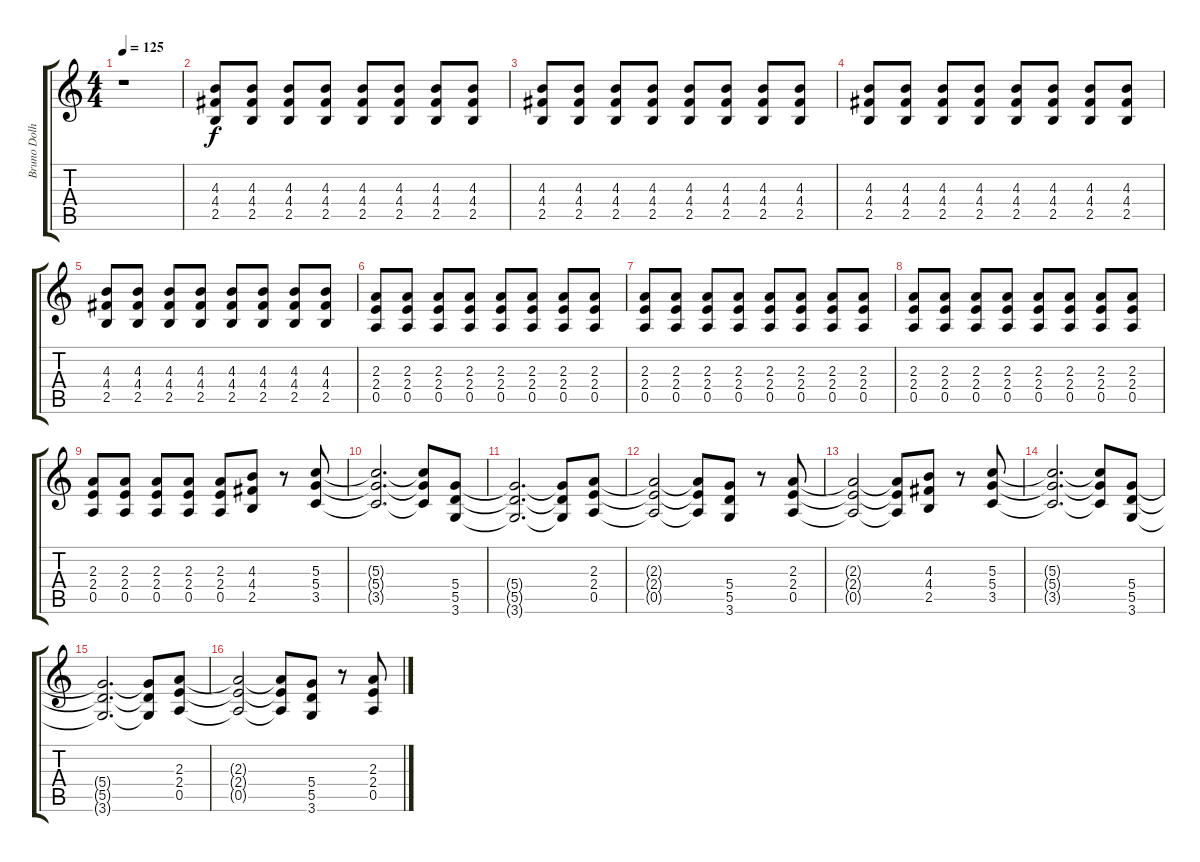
\track ("Bruno Dolheguy" "Bruno Dolh") {instrument overdrivenguitar}
\staff {score tabs}
\tuning (E4 B3 G3 D3 A2 E2) {hide}
\ts (4 4)
\tempo 125
\clef g2
\ks c
r.1{dy f} |
(4.3 4.4 2.5).8 (4.3 4.4 2.5).8 (4.3 4.4 2.5).8 (4.3 4.4 2.5).8 (4.3 4.4 2.5).8 (4.3 4.4 2.5).8 (4.3 4.4 2.5).8 (4.3 4.4 2.5).8 |
(4.3 4.4 2.5).8 (4.3 4.4 2.5).8 (4.3 4.4 2.5).8 (4.3 4.4 2.5).8 (4.3 4.4 2.5).8 (4.3 4.4 2.5).8 (4.3 4.4 2.5).8 (4.3 4.4 2.5).8 |
(4.3 4.4 2.5).8 (4.3 4.4 2.5).8 (4.3 4.4 2.5).8 (4.3 4.4 2.5).8 (4.3 4.4 2.5).8 (4.3 4.4 2.5).8 (4.3 4.4 2.5).8 (4.3 4.4 2.5).8 |
(4.3 4.4 2.5).8 (4.3 4.4 2.5).8 (4.3 4.4 2.5).8 (4.3 4.4 2.5).8 (4.3 4.4 2.5).8 (4.3 4.4 2.5).8 (4.3 4.4 2.5).8 (4.3 4.4 2.5).8 |
(2.3 2.4 0.5).8 (2.3 2.4 0.5).8 (2.3 2.4 0.5).8 (2.3 2.4 0.5).8 (2.3 2.4 0.5).8 (2.3 2.4 0.5).8 (2.3 2.4 0.5).8 (2.3 2.4 0.5).8 |
(2.3 2.4 0.5).8 (2.3 2.4 0.5).8 (2.3 2.4 0.5).8 (2.3 2.4 0.5).8 (2.3 2.4 0.5).8 (2.3 2.4 0.5).8 (2.3 2.4 0.5).8 (2.3 2.4 0.5).8 |
(2.3 2.4 0.5).8 (2.3 2.4 0.5).8 (2.3 2.4 0.5).8 (2.3 2.4 0.5).8 (2.3 2.4 0.5).8 (2.3 2.4 0.5).8 (2.3 2.4 0.5).8 (2.3 2.4 0.5).8 |
(2.3 2.4 0.5).8 (2.3 2.4 0.5).8 (2.3 2.4 0.5).8 (2.3 2.4 0.5).8 (2.3 2.4 0.5).8 (4.3 4.4 2.5).8 r.8 (5.3 5.4 3.5).8 |
(5.3{t} 5.4{t} 3.5{t}).2{d} (5.3{t} 5.4{t} 3.5{t}).8 (5.4 5.5 3.6).8 |
(5.4{t} 5.5{t} 3.6{t}).2{d} (5.4{t} 5.5{t} 3.6{t}).8 (2.3 2.4 0.5).8 |
(2.3{t} 2.4{t} 0.5{t}).2 (2.3{t} 2.4{t} 0.5{t}).8 (5.4 5.5 3.6).8 r.8 (2.3 2.4 0.5).8 |
(2.3{t} 2.4{t} 0.5{t}).2 (2.3{t} 2.4{t} 0.5{t}).8 (4.3 4.4 2.5).8 r.8 (5.3 5.4 3.5).8 |
(5.3{t} 5.4{t} 3.5{t}).2{d} (5.3{t} 5.4{t} 3.5{t}).8 (5.4 5.5 3.6).8 |
(5.4{t} 5.5{t} 3.6{t}).2{d} (5.4{t} 5.5{t} 3.6{t}).8 (2.3 2.4 0.5).8 |
(2.3{t} 2.4{t} 0.5{t}).2 (2.3{t} 2.4{t} 0.5{t}).8 (5.4 5.5 3.6).8 r.8 (2.3 2.4 0.5).8
